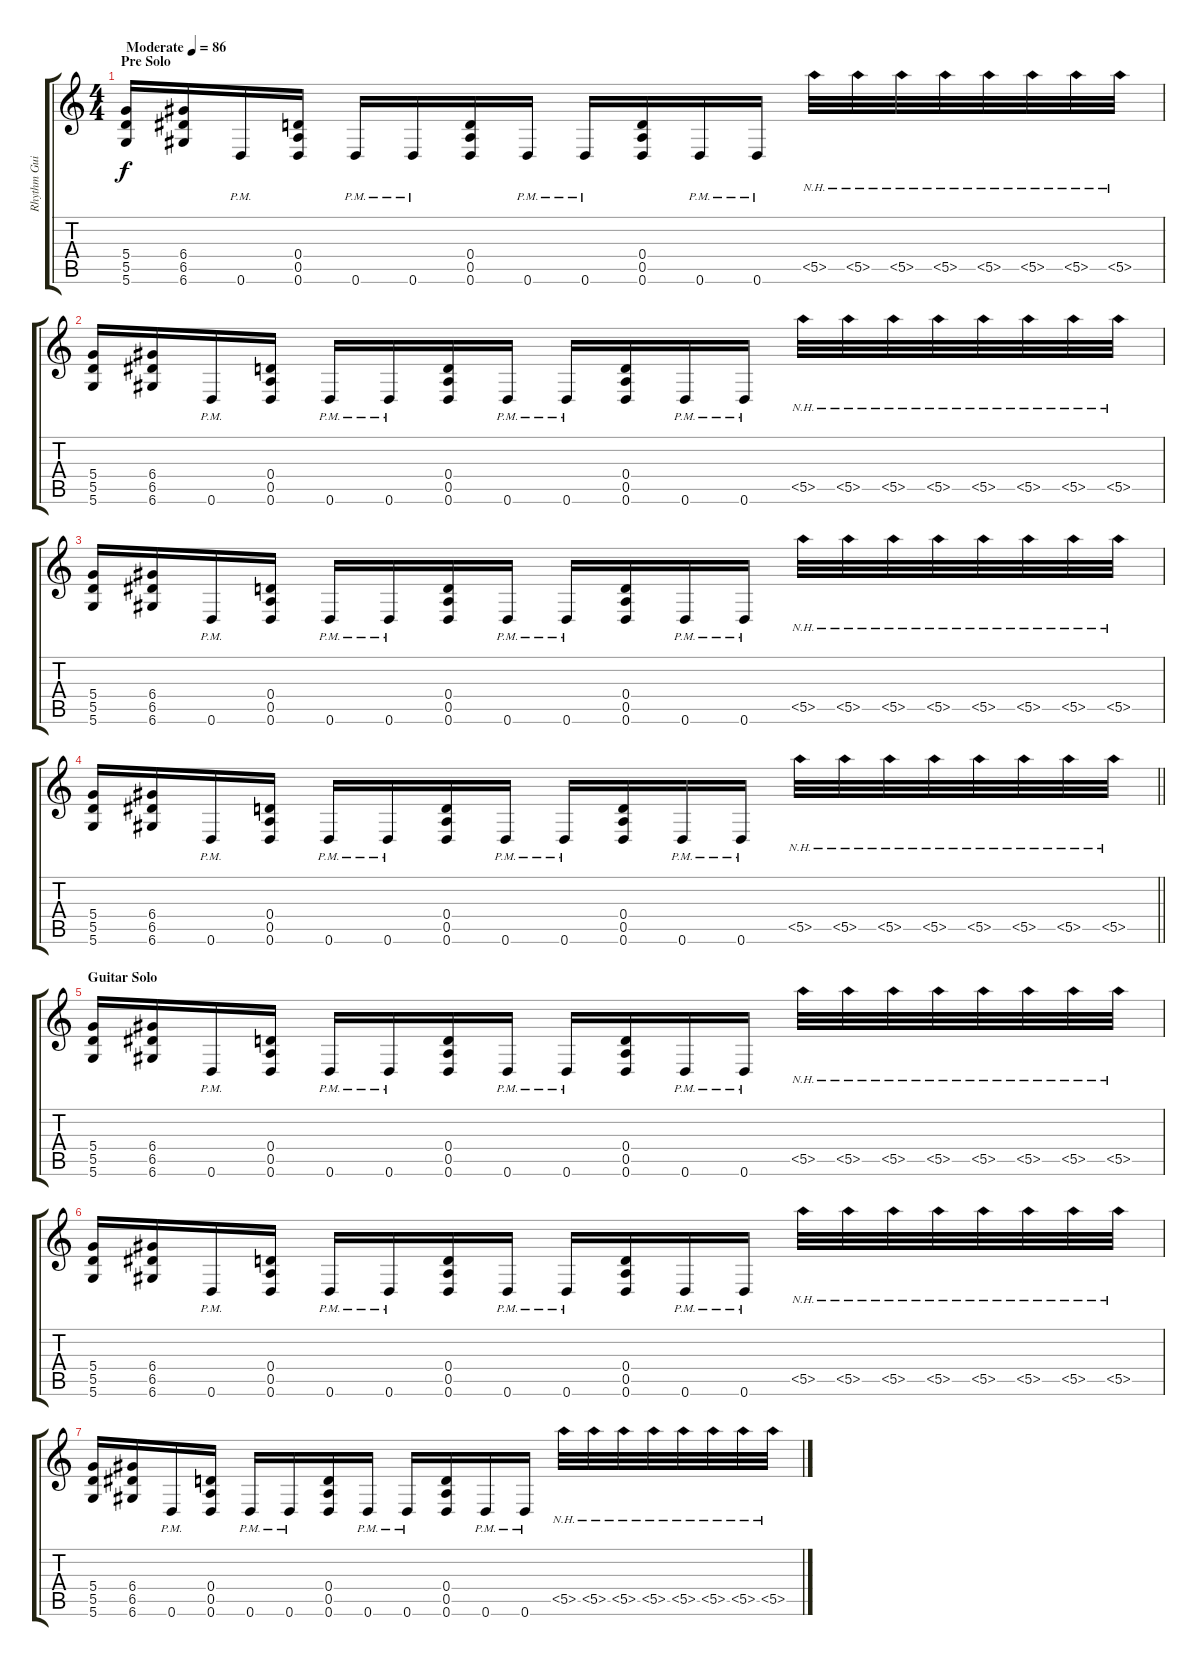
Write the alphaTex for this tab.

\track ("Rhythm Guitar I" "Rhythm Gui") {instrument distortionguitar}
\staff {score tabs}
\tuning (E4 B3 G3 D3 A2 D2) {hide}
\ts (4 4)
\section ("" "Pre Solo")
\tempo (86 "Moderate")
\clef g2
\ks c
(5.4 5.5 5.6).16{dy f instrument distortionguitar} (6.4 6.5 6.6).16 0.6{pm}.16 (0.4 0.5 0.6).16 0.6{pm}.16 0.6{pm}.16 (0.4 0.5 0.6).16 0.6{pm}.16 0.6{pm}.16 (0.4 0.5 0.6).16 0.6{pm}.16 0.6{pm}.16 5.5{nh}.32 5.5{nh}.32 5.5{nh}.32 5.5{nh}.32 5.5{nh}.32 5.5{nh}.32 5.5{nh}.32 5.5{nh}.32 |
(5.4 5.5 5.6).16 (6.4 6.5 6.6).16 0.6{pm}.16 (0.4 0.5 0.6).16 0.6{pm}.16 0.6{pm}.16 (0.4 0.5 0.6).16 0.6{pm}.16 0.6{pm}.16 (0.4 0.5 0.6).16 0.6{pm}.16 0.6{pm}.16 5.5{nh}.32 5.5{nh}.32 5.5{nh}.32 5.5{nh}.32 5.5{nh}.32 5.5{nh}.32 5.5{nh}.32 5.5{nh}.32 |
(5.4 5.5 5.6).16 (6.4 6.5 6.6).16 0.6{pm}.16 (0.4 0.5 0.6).16 0.6{pm}.16 0.6{pm}.16 (0.4 0.5 0.6).16 0.6{pm}.16 0.6{pm}.16 (0.4 0.5 0.6).16 0.6{pm}.16 0.6{pm}.16 5.5{nh}.32 5.5{nh}.32 5.5{nh}.32 5.5{nh}.32 5.5{nh}.32 5.5{nh}.32 5.5{nh}.32 5.5{nh}.32 |
\barLineRight lightlight
(5.4 5.5 5.6).16 (6.4 6.5 6.6).16 0.6{pm}.16 (0.4 0.5 0.6).16 0.6{pm}.16 0.6{pm}.16 (0.4 0.5 0.6).16 0.6{pm}.16 0.6{pm}.16 (0.4 0.5 0.6).16 0.6{pm}.16 0.6{pm}.16 5.5{nh}.32 5.5{nh}.32 5.5{nh}.32 5.5{nh}.32 5.5{nh}.32 5.5{nh}.32 5.5{nh}.32 5.5{nh}.32 |
\section ("" "Guitar Solo")
(5.4 5.5 5.6).16 (6.4 6.5 6.6).16 0.6{pm}.16 (0.4 0.5 0.6).16 0.6{pm}.16 0.6{pm}.16 (0.4 0.5 0.6).16 0.6{pm}.16 0.6{pm}.16 (0.4 0.5 0.6).16 0.6{pm}.16 0.6{pm}.16 5.5{nh}.32 5.5{nh}.32 5.5{nh}.32 5.5{nh}.32 5.5{nh}.32 5.5{nh}.32 5.5{nh}.32 5.5{nh}.32 |
(5.4 5.5 5.6).16 (6.4 6.5 6.6).16 0.6{pm}.16 (0.4 0.5 0.6).16 0.6{pm}.16 0.6{pm}.16 (0.4 0.5 0.6).16 0.6{pm}.16 0.6{pm}.16 (0.4 0.5 0.6).16 0.6{pm}.16 0.6{pm}.16 5.5{nh}.32 5.5{nh}.32 5.5{nh}.32 5.5{nh}.32 5.5{nh}.32 5.5{nh}.32 5.5{nh}.32 5.5{nh}.32 |
(5.4 5.5 5.6).16 (6.4 6.5 6.6).16 0.6{pm}.16 (0.4 0.5 0.6).16 0.6{pm}.16 0.6{pm}.16 (0.4 0.5 0.6).16 0.6{pm}.16 0.6{pm}.16 (0.4 0.5 0.6).16 0.6{pm}.16 0.6{pm}.16 5.5{nh}.32 5.5{nh}.32 5.5{nh}.32 5.5{nh}.32 5.5{nh}.32 5.5{nh}.32 5.5{nh}.32 5.5{nh}.32
